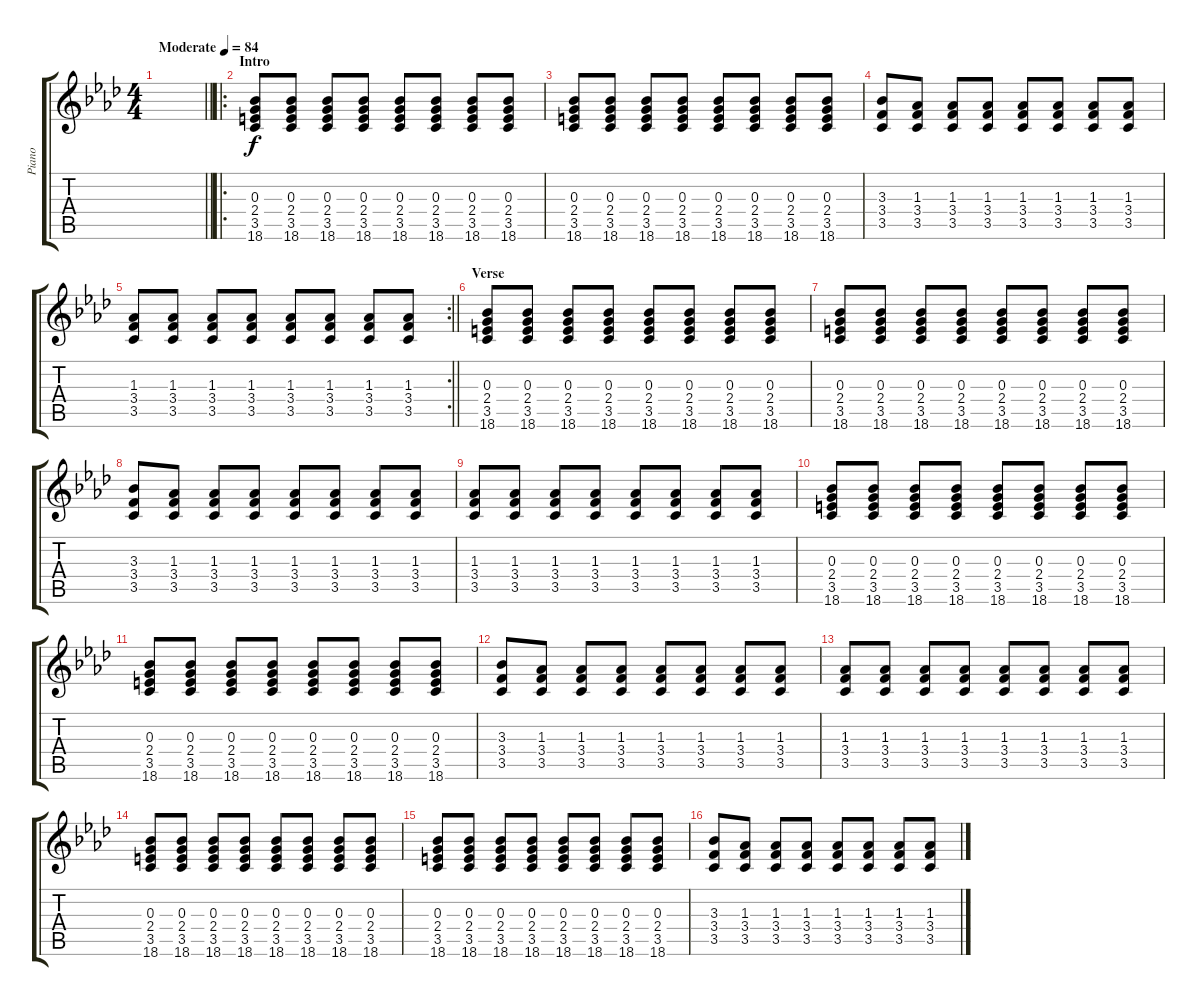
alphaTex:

\track ("Piano" "Piano") {instrument acousticgrandpiano}
\staff {score tabs}
\tuning (E5 B4 G4 D4 A3 E3) {hide}
\ts (4 4)
\tempo (84 "Moderate")
\clef g2
\barLineRight lightlight
\ks ab
|
\ro
\section ("" "Intro")
(0.3 2.4 3.5 18.6).8 (0.3 2.4 3.5 18.6).8 (0.3 2.4 3.5 18.6).8 (0.3 2.4 3.5 18.6).8 (0.3 2.4 3.5 18.6).8 (0.3 2.4 3.5 18.6).8 (0.3 2.4 3.5 18.6).8 (0.3 2.4 3.5 18.6).8 |
(0.3 2.4 3.5 18.6).8 (0.3 2.4 3.5 18.6).8 (0.3 2.4 3.5 18.6).8 (0.3 2.4 3.5 18.6).8 (0.3 2.4 3.5 18.6).8 (0.3 2.4 3.5 18.6).8 (0.3 2.4 3.5 18.6).8 (0.3 2.4 3.5 18.6).8 |
(3.3 3.4 3.5).8 (1.3 3.4 3.5).8 (1.3 3.4 3.5).8 (1.3 3.4 3.5).8 (1.3 3.4 3.5).8 (1.3 3.4 3.5).8 (1.3 3.4 3.5).8 (1.3 3.4 3.5).8 |
\rc 2
\barLineRight lightlight
(1.3 3.4 3.5).8 (1.3 3.4 3.5).8 (1.3 3.4 3.5).8 (1.3 3.4 3.5).8 (1.3 3.4 3.5).8 (1.3 3.4 3.5).8 (1.3 3.4 3.5).8 (1.3 3.4 3.5).8 |
\section ("" "Verse")
(0.3 2.4 3.5 18.6).8 (0.3 2.4 3.5 18.6).8 (0.3 2.4 3.5 18.6).8 (0.3 2.4 3.5 18.6).8 (0.3 2.4 3.5 18.6).8 (0.3 2.4 3.5 18.6).8 (0.3 2.4 3.5 18.6).8 (0.3 2.4 3.5 18.6).8 |
(0.3 2.4 3.5 18.6).8 (0.3 2.4 3.5 18.6).8 (0.3 2.4 3.5 18.6).8 (0.3 2.4 3.5 18.6).8 (0.3 2.4 3.5 18.6).8 (0.3 2.4 3.5 18.6).8 (0.3 2.4 3.5 18.6).8 (0.3 2.4 3.5 18.6).8 |
(3.3 3.4 3.5).8 (1.3 3.4 3.5).8 (1.3 3.4 3.5).8 (1.3 3.4 3.5).8 (1.3 3.4 3.5).8 (1.3 3.4 3.5).8 (1.3 3.4 3.5).8 (1.3 3.4 3.5).8 |
(1.3 3.4 3.5).8 (1.3 3.4 3.5).8 (1.3 3.4 3.5).8 (1.3 3.4 3.5).8 (1.3 3.4 3.5).8 (1.3 3.4 3.5).8 (1.3 3.4 3.5).8 (1.3 3.4 3.5).8 |
(0.3 2.4 3.5 18.6).8 (0.3 2.4 3.5 18.6).8 (0.3 2.4 3.5 18.6).8 (0.3 2.4 3.5 18.6).8 (0.3 2.4 3.5 18.6).8 (0.3 2.4 3.5 18.6).8 (0.3 2.4 3.5 18.6).8 (0.3 2.4 3.5 18.6).8 |
(0.3 2.4 3.5 18.6).8 (0.3 2.4 3.5 18.6).8 (0.3 2.4 3.5 18.6).8 (0.3 2.4 3.5 18.6).8 (0.3 2.4 3.5 18.6).8 (0.3 2.4 3.5 18.6).8 (0.3 2.4 3.5 18.6).8 (0.3 2.4 3.5 18.6).8 |
(3.3 3.4 3.5).8 (1.3 3.4 3.5).8 (1.3 3.4 3.5).8 (1.3 3.4 3.5).8 (1.3 3.4 3.5).8 (1.3 3.4 3.5).8 (1.3 3.4 3.5).8 (1.3 3.4 3.5).8 |
(1.3 3.4 3.5).8 (1.3 3.4 3.5).8 (1.3 3.4 3.5).8 (1.3 3.4 3.5).8 (1.3 3.4 3.5).8 (1.3 3.4 3.5).8 (1.3 3.4 3.5).8 (1.3 3.4 3.5).8 |
(0.3 2.4 3.5 18.6).8 (0.3 2.4 3.5 18.6).8 (0.3 2.4 3.5 18.6).8 (0.3 2.4 3.5 18.6).8 (0.3 2.4 3.5 18.6).8 (0.3 2.4 3.5 18.6).8 (0.3 2.4 3.5 18.6).8 (0.3 2.4 3.5 18.6).8 |
(0.3 2.4 3.5 18.6).8 (0.3 2.4 3.5 18.6).8 (0.3 2.4 3.5 18.6).8 (0.3 2.4 3.5 18.6).8 (0.3 2.4 3.5 18.6).8 (0.3 2.4 3.5 18.6).8 (0.3 2.4 3.5 18.6).8 (0.3 2.4 3.5 18.6).8 |
(3.3 3.4 3.5).8 (1.3 3.4 3.5).8 (1.3 3.4 3.5).8 (1.3 3.4 3.5).8 (1.3 3.4 3.5).8 (1.3 3.4 3.5).8 (1.3 3.4 3.5).8 (1.3 3.4 3.5).8
